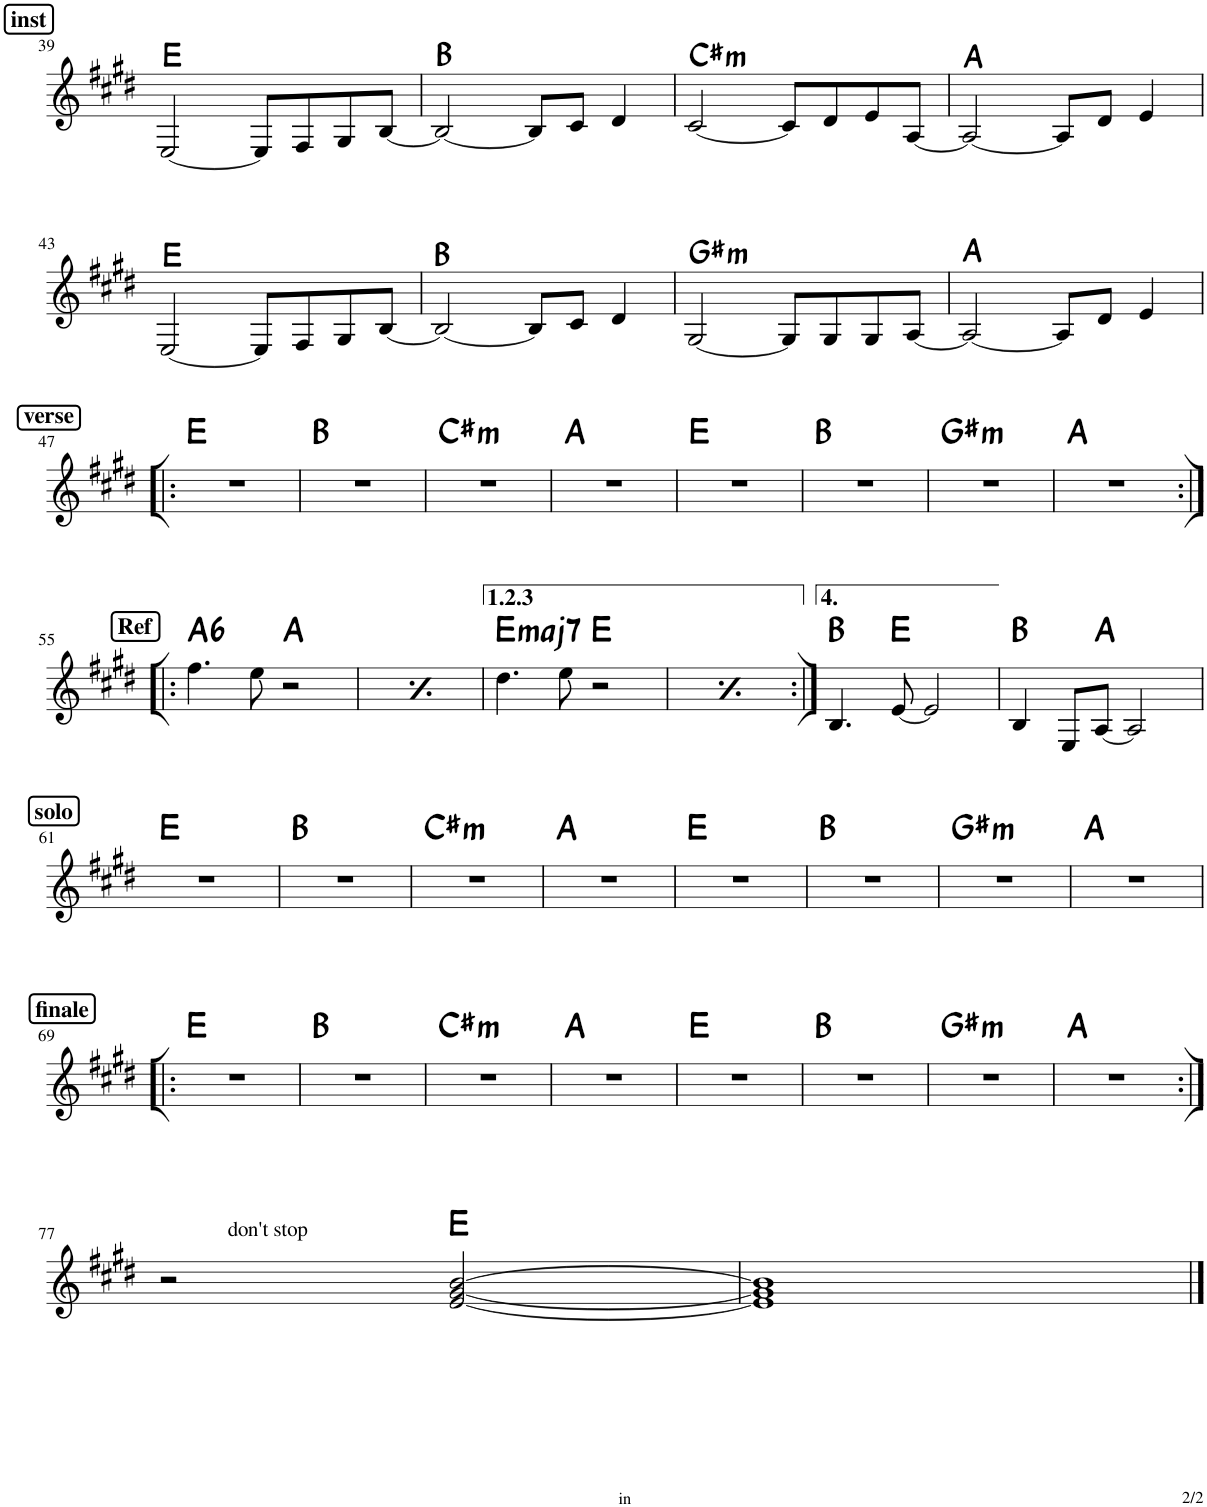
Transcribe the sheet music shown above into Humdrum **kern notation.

**kern	**harte
*part1	*part1
*staff1	*
*I"Piano	*
*I'Pno.	*
!!LO:PB:g=z
*clefG2	*
*k[f#c#g#d#]	*
*M4/4	*
!!LO:REH:place=s1:a:B:cj:fs=11:t=inst
=39	=39
[2E/	E:maj
8E/L]	.
8F#/	.
8G#/	.
[8B/J	.
=40	=40
2B/_	B:maj
8B/L]	.
8c#/J	.
4d#/	.
=41	=41
!	!LO:H:kt=m
[2c#/	C#:min
8c#/L]	.
8d#/	.
8e/	.
[8A/J	.
=42	=42
2A/_	A:maj
8A/L]	.
8d#/J	.
4e/	.
!!LO:LB:g=z
=43	=43
[2E/	E:maj
8E/L]	.
8F#/	.
8G#/	.
[8B/J	.
=44	=44
2B/_	B:maj
8B/L]	.
8c#/J	.
4d#/	.
=45	=45
!	!LO:H:kt=m
[2G#/	G#:min
8G#/L]	.
8G#/	.
8G#/	.
[8A/J	.
=46	=46
2A/_	A:maj
8A/L]	.
8d#/J	.
4e/	.
!!LO:LB:g=z
!!LO:REH:place=s1:a:B:cj:fs=11:t=verse
=47!|:	=47!|:
1r	E:maj
=48	=48
1r	B:maj
=49	=49
!	!LO:H:kt=m
1r	C#:min
=50	=50
1r	A:maj
=51	=51
1r	E:maj
=52	=52
1r	B:maj
=53	=53
!	!LO:H:kt=m
1r	G#:min
=54	=54
1r	A:maj
!!LO:LB:g=z
!!LO:REH:place=s1:a:B:cj:fs=11:t=Ref:qo=2
=55:|!|:	=55:|!|:
!	!LO:H:kt=6
4.ff#\	A:maj6
8ee\	.
2r	A:maj
!!LO:REH:place=s1:a:B:cj:fs=11:t=Ref:qo=2
=56	=56
!	!LO:H:kt=6
4.ff#\	A:maj6
8ee\	.
2r	A:maj
=57	=57
!	!LO:H:kt=maj7
4.dd#\	E:maj7
8ee\	.
2r	E:maj
=58	=58
!	!LO:H:kt=maj7
4.dd#\	E:maj7
8ee\	.
2r	E:maj
=59:|!	=59:|!
4.B/	B:maj
[8e/	E:maj
2e/]	.
=60	=60
4B/	B:maj
8E/L	.
[8A/J	A:maj
2A/]	.
!!LO:LB:g=z
!!LO:REH:place=s1:a:B:cj:fs=11:t=solo
=61	=61
1r	E:maj
=62	=62
1r	B:maj
=63	=63
!	!LO:H:kt=m
1r	C#:min
=64	=64
1r	A:maj
=65	=65
1r	E:maj
=66	=66
1r	B:maj
=67	=67
!	!LO:H:kt=m
1r	G#:min
=68	=68
1r	A:maj
!!LO:LB:g=z
!!LO:REH:place=s1:a:B:cj:fs=11:t=finale
=69!|:	=69!|:
1r	E:maj
=70	=70
1r	B:maj
=71	=71
!	!LO:H:kt=m
1r	C#:min
=72	=72
1r	A:maj
=73	=73
1r	E:maj
=74	=74
1r	B:maj
=75	=75
!	!LO:H:kt=m
1r	G#:min
=76	=76
1r	A:maj
!!LO:LB:g=z
=77:|!	=77:|!
!LO:TX:a:t=don't stop	!
2r	.
[2e/ [2g#/ [2b/	E:maj
=78	=78
1e] 1g#] 1b]	.
==	==
*-	*-
